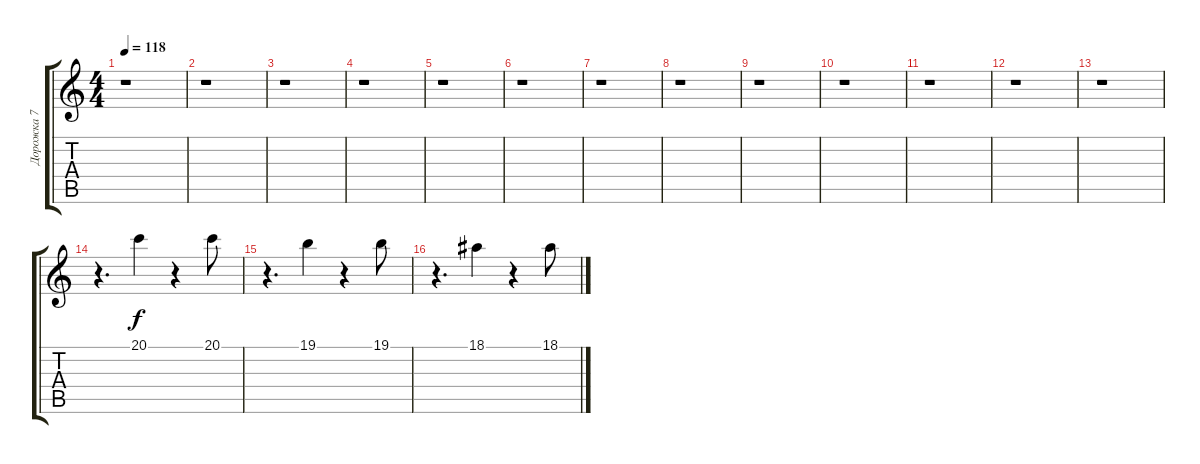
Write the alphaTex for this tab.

\track ("Дорожка 7" "Дорожка 7") {instrument pad1newage}
\staff {score tabs}
\tuning (E4 B3 G3 D3 A2 E2) {hide}
\ts (4 4)
\tempo 118
\clef g2
\ks c
r.1{dy f} |
r.1 |
r.1 |
r.1 |
r.1 |
r.1 |
r.1 |
r.1 |
r.1 |
r.1 |
r.1 |
r.1 |
r.1 |
r.4{d} 20.1.4 r.4 20.1.8 |
r.4{d} 19.1.4 r.4 19.1.8 |
r.4{d} 18.1.4 r.4 18.1.8
